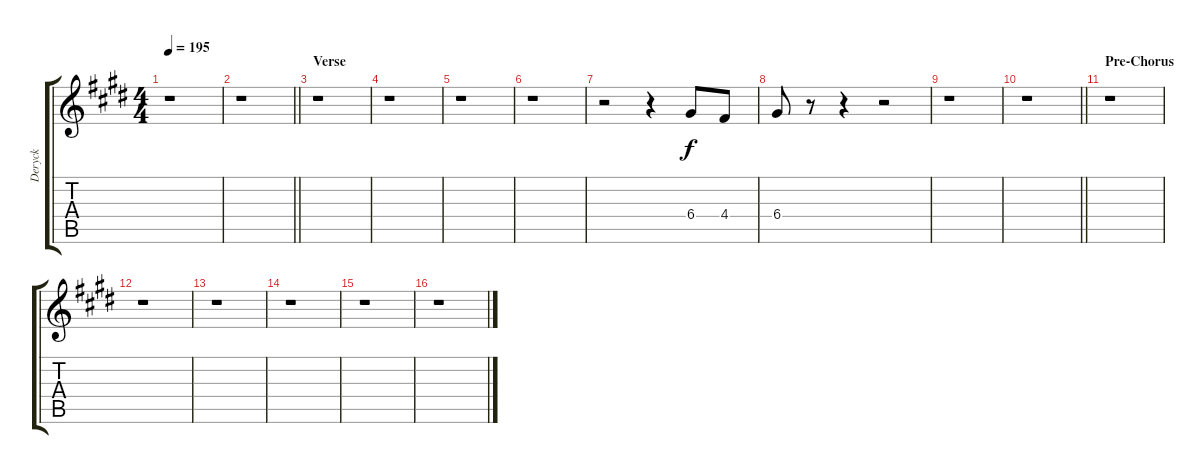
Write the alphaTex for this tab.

\track ("Deryck" "Deryck") {instrument distortionguitar}
\staff {score tabs}
\tuning (E4 B3 G3 D3 A2 E2) {hide}
\ts (4 4)
\tempo 195
\clef g2
\ks e
r.1{dy f} |
\barLineRight lightlight
r.1 |
\section ("" "Verse")
r.1 |
r.1 |
r.1 |
r.1 |
r.2 r.4 6.4.8 4.4.8 |
6.4.8 r.8 r.4 r.2 |
r.1 |
\barLineRight lightlight
r.1 |
\section ("" "Pre-Chorus")
r.1 |
r.1 |
r.1 |
r.1 |
r.1 |
r.1
